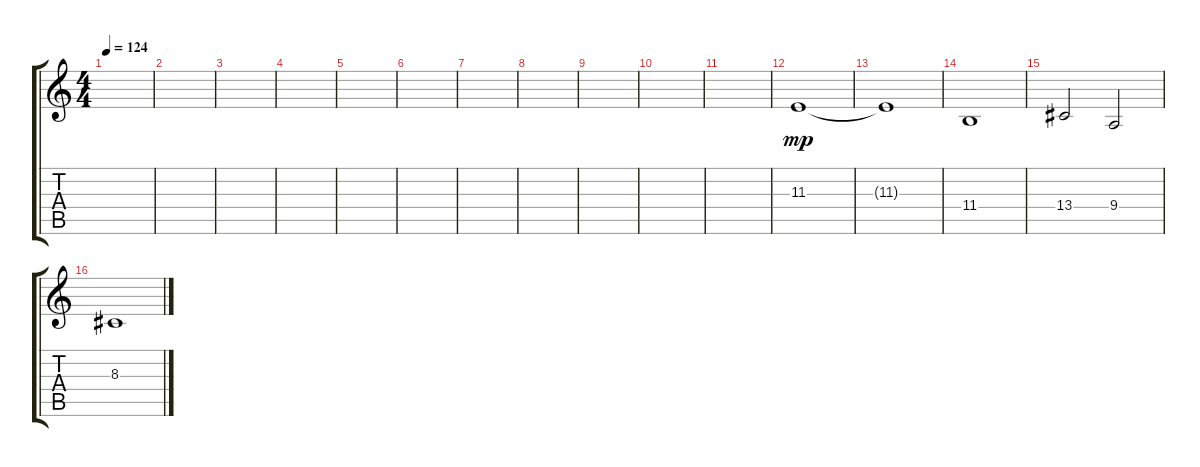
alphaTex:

\track "" {instrument acousticgrandpiano}
\staff {score tabs}
\tuning (D4 A3 F3 C3 G2 C2) {hide}
\ts (4 4)
\tempo 124
\clef g2
\ks c
|
|
|
|
|
|
|
|
|
|
|
11.3.1{dy mp instrument choiraahs} |
11.3{t}.1 |
11.4.1 |
13.4.2 9.4.2 |
8.3.1
